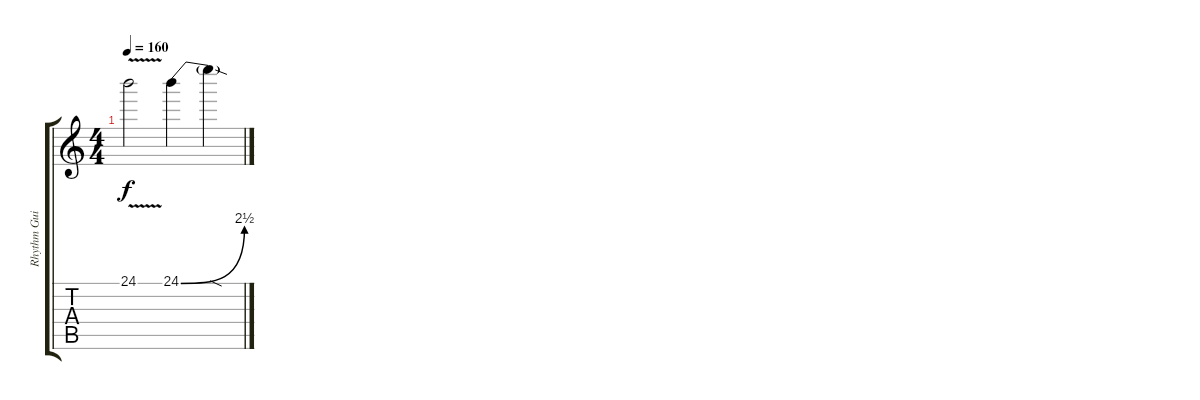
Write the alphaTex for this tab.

\track ("Rhythm Guitar" "Rhythm Gui") {instrument distortionguitar}
\staff {score tabs}
\tuning (B3 Gb3 D3 A2 E2 B1) {hide}
\ts (4 4)
\tempo 160
\clef g2
\ks c
24.1{v}.2{dy f} 24.1{be (bend 0 0 60 10)}.4 24.1{sod t}.4
